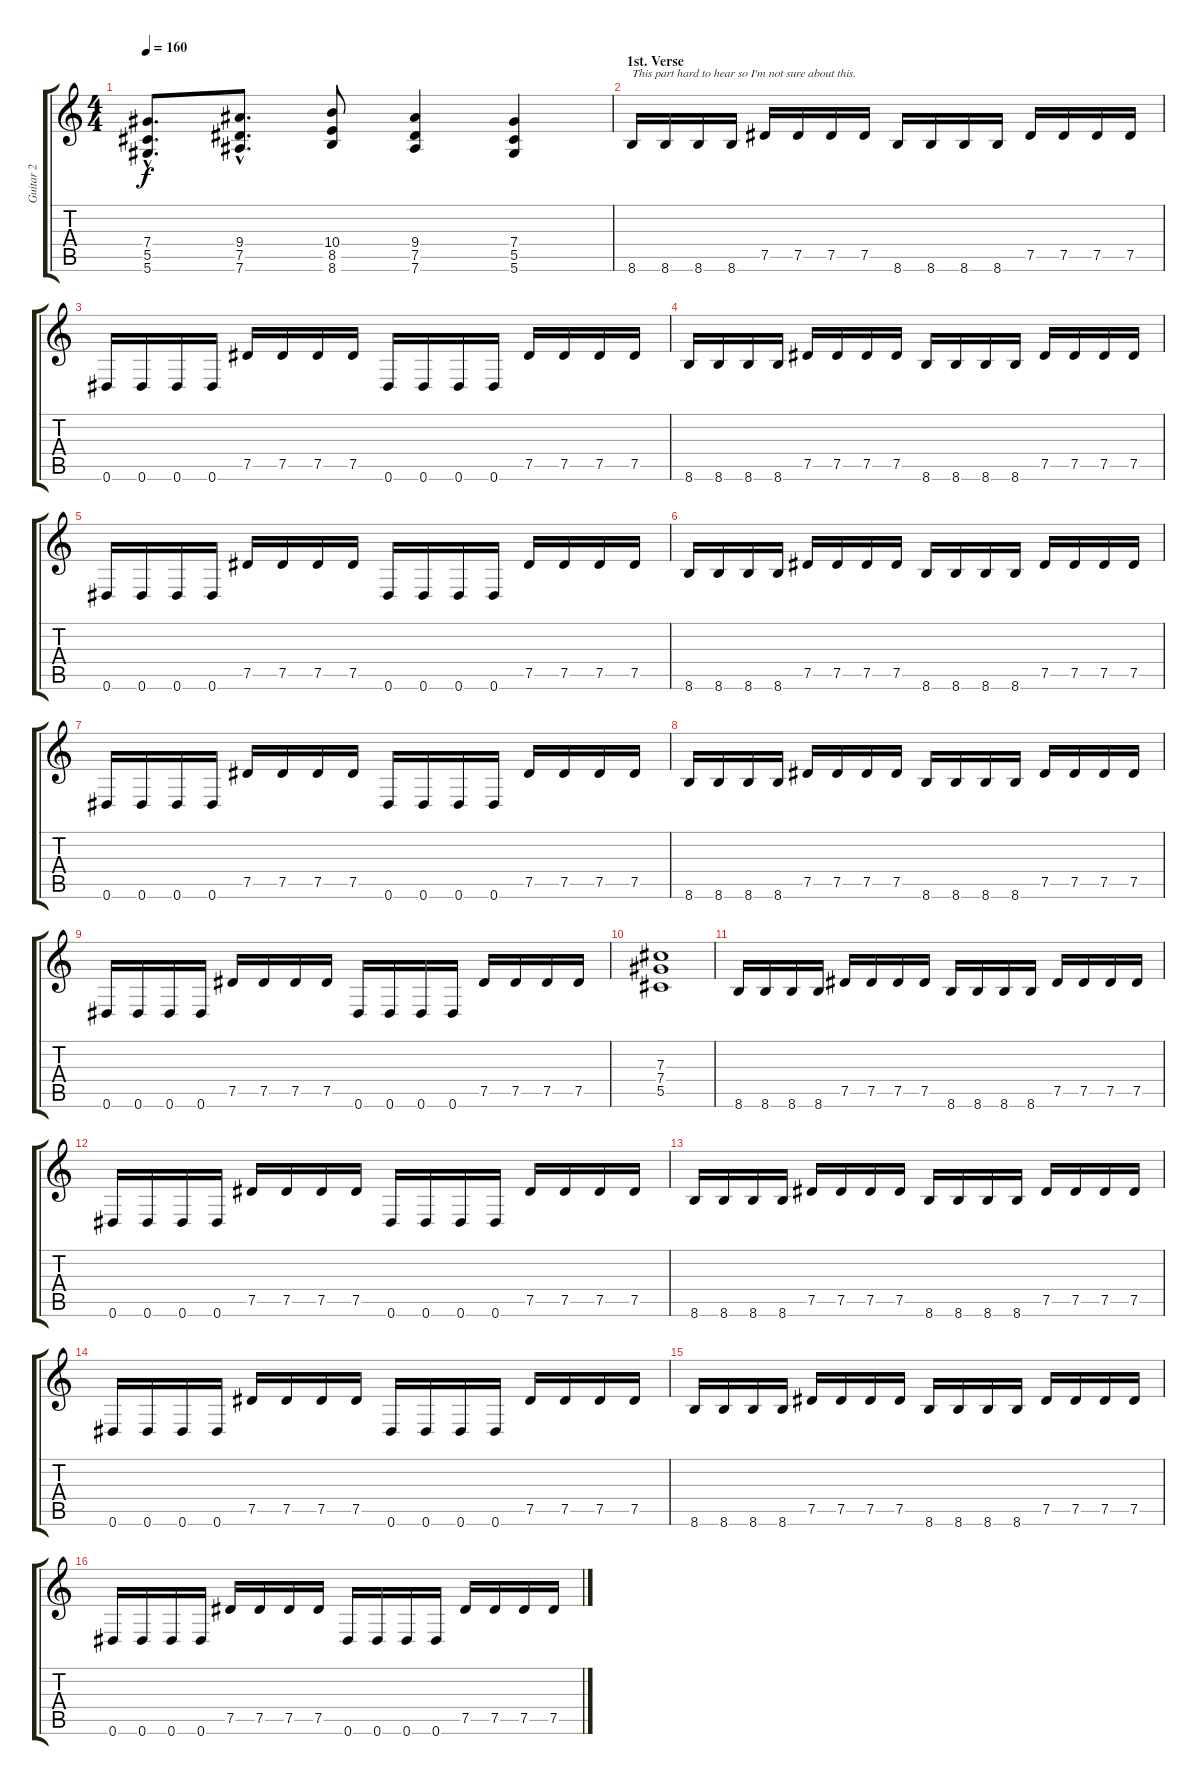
\track ("Guitar 2" "Guitar 2") {instrument overdrivenguitar}
\staff {score tabs}
\tuning (Eb4 Bb3 Gb3 Db3 Ab2 Eb2) {hide}
\ts (4 4)
\tempo 160
\clef g2
\ks c
(7.4{hac} 5.5{hac} 5.6{hac}).8{d dy f} (9.4{hac} 7.5{hac} 7.6{hac}).8{d} (10.4 8.5 8.6).8 (9.4 7.5 7.6).4 (7.4 5.5 5.6).4 |
\section ("" "1st. Verse")
8.6.16{txt "This part hard to hear so I'm not sure about this."} 8.6.16 8.6.16 8.6.16 7.5.16 7.5.16 7.5.16 7.5.16 8.6.16 8.6.16 8.6.16 8.6.16 7.5.16 7.5.16 7.5.16 7.5.16 |
0.6.16 0.6.16 0.6.16 0.6.16 7.5.16 7.5.16 7.5.16 7.5.16 0.6.16 0.6.16 0.6.16 0.6.16 7.5.16 7.5.16 7.5.16 7.5.16 |
8.6.16 8.6.16 8.6.16 8.6.16 7.5.16 7.5.16 7.5.16 7.5.16 8.6.16 8.6.16 8.6.16 8.6.16 7.5.16 7.5.16 7.5.16 7.5.16 |
0.6.16 0.6.16 0.6.16 0.6.16 7.5.16 7.5.16 7.5.16 7.5.16 0.6.16 0.6.16 0.6.16 0.6.16 7.5.16 7.5.16 7.5.16 7.5.16 |
8.6.16 8.6.16 8.6.16 8.6.16 7.5.16 7.5.16 7.5.16 7.5.16 8.6.16 8.6.16 8.6.16 8.6.16 7.5.16 7.5.16 7.5.16 7.5.16 |
0.6.16 0.6.16 0.6.16 0.6.16 7.5.16 7.5.16 7.5.16 7.5.16 0.6.16 0.6.16 0.6.16 0.6.16 7.5.16 7.5.16 7.5.16 7.5.16 |
8.6.16 8.6.16 8.6.16 8.6.16 7.5.16 7.5.16 7.5.16 7.5.16 8.6.16 8.6.16 8.6.16 8.6.16 7.5.16 7.5.16 7.5.16 7.5.16 |
0.6.16 0.6.16 0.6.16 0.6.16 7.5.16 7.5.16 7.5.16 7.5.16 0.6.16 0.6.16 0.6.16 0.6.16 7.5.16 7.5.16 7.5.16 7.5.16 |
(7.3 7.4 5.5).1 |
8.6.16 8.6.16 8.6.16 8.6.16 7.5.16 7.5.16 7.5.16 7.5.16 8.6.16 8.6.16 8.6.16 8.6.16 7.5.16 7.5.16 7.5.16 7.5.16 |
0.6.16 0.6.16 0.6.16 0.6.16 7.5.16 7.5.16 7.5.16 7.5.16 0.6.16 0.6.16 0.6.16 0.6.16 7.5.16 7.5.16 7.5.16 7.5.16 |
8.6.16 8.6.16 8.6.16 8.6.16 7.5.16 7.5.16 7.5.16 7.5.16 8.6.16 8.6.16 8.6.16 8.6.16 7.5.16 7.5.16 7.5.16 7.5.16 |
0.6.16 0.6.16 0.6.16 0.6.16 7.5.16 7.5.16 7.5.16 7.5.16 0.6.16 0.6.16 0.6.16 0.6.16 7.5.16 7.5.16 7.5.16 7.5.16 |
8.6.16 8.6.16 8.6.16 8.6.16 7.5.16 7.5.16 7.5.16 7.5.16 8.6.16 8.6.16 8.6.16 8.6.16 7.5.16 7.5.16 7.5.16 7.5.16 |
0.6.16 0.6.16 0.6.16 0.6.16 7.5.16 7.5.16 7.5.16 7.5.16 0.6.16 0.6.16 0.6.16 0.6.16 7.5.16 7.5.16 7.5.16 7.5.16
